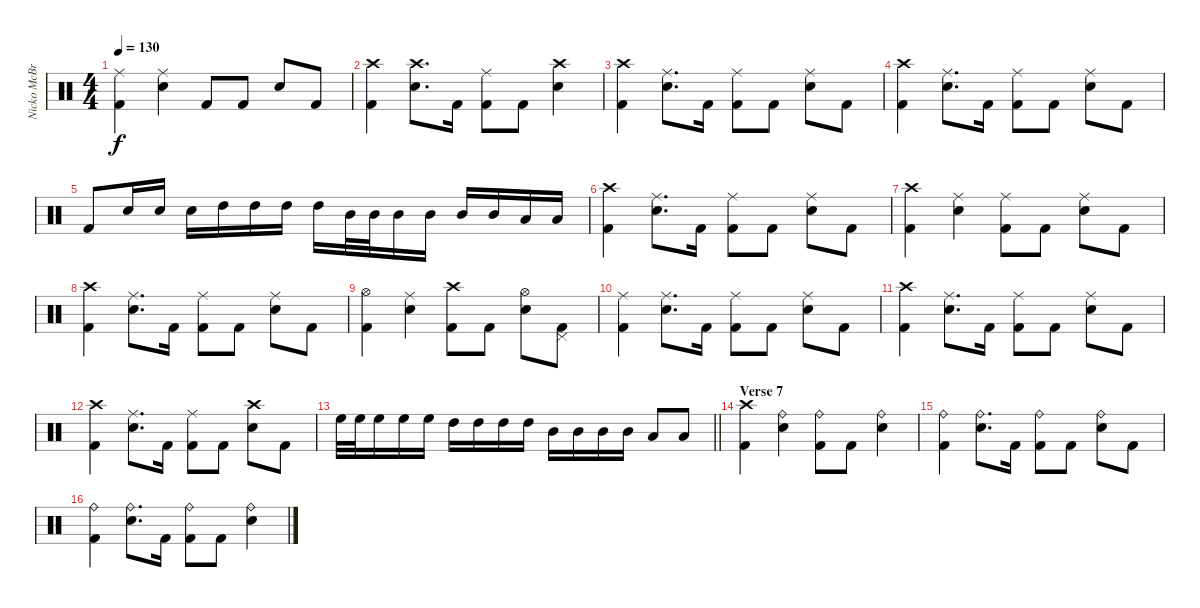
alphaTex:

\track ("Nicko McBrain" "Nicko McBr") {instrument percussion}
\staff {score}
\articulation defaults
\ts (4 4)
\tempo 130
\clef neutral
\ks c
("Ride (middle)" "Kick (hit) 2").4{dy f} ("Ride (middle)" "Electric Snare (hit)").4 "Kick (hit) 2".8 "Kick (hit) 2".8 "Electric Snare (hit)".8 "Kick (hit) 2".8 |
("Crash high (hit)" "Kick (hit) 2").4 ("Crash high (hit)" "Electric Snare (hit)").8{d} "Kick (hit) 2".16 ("Ride (middle)" "Kick (hit) 2").8 "Kick (hit) 2".8 ("Crash high (hit)" "Electric Snare (hit)").4 |
("Crash high (hit)" "Kick (hit) 2").4 ("Ride (middle)" "Electric Snare (hit)").8{d} "Kick (hit) 2".16 ("Ride (middle)" "Kick (hit) 2").8 "Kick (hit) 2".8 ("Ride (middle)" "Electric Snare (hit)").8 "Kick (hit) 2".8 |
("Crash high (hit)" "Kick (hit) 2").4 ("Ride (middle)" "Electric Snare (hit)").8{d} "Kick (hit) 2".16 ("Ride (middle)" "Kick (hit) 2").8 "Kick (hit) 2".8 ("Ride (middle)" "Electric Snare (hit)").8 "Kick (hit) 2".8 |
"Kick (hit) 2".8 "Electric Snare (hit)".16 "Electric Snare (hit)".16 "Electric Snare (hit)".16 "High Tom (hit)".16 "High Tom (hit)".16 "High Tom (hit)".16 "High Tom (hit)".16 "Mid Tom (hit)".32 "Mid Tom (hit)".32 "Mid Tom (hit)".16 "Mid Tom (hit)".16 "Mid Tom (hit)".16 "Mid Tom (hit)".16 "Low Tom (hit)".16 "Low Tom (hit)".16 |
("Crash high (hit)" "Kick (hit) 2").4 ("Ride (middle)" "Electric Snare (hit)").8{d} "Kick (hit) 2".16 ("Ride (middle)" "Kick (hit) 2").8 "Kick (hit) 2".8 ("Ride (middle)" "Electric Snare (hit)").8 "Kick (hit) 2".8 |
("Crash high (hit)" "Kick (hit) 2").4 ("Ride (middle)" "Electric Snare (hit)").4 ("Ride (middle)" "Kick (hit) 2").8 "Kick (hit) 2".8 ("Ride (middle)" "Electric Snare (hit)").8 "Kick (hit) 2".8 |
("Crash high (hit)" "Kick (hit) 2").4 ("Ride (middle)" "Electric Snare (hit)").8{d} "Kick (hit) 2".16 ("Ride (middle)" "Kick (hit) 2").8 "Kick (hit) 2".8 ("Ride (middle)" "Electric Snare (hit)").8 "Kick (hit) 2".8 |
("Hi-Hat (open)" "Kick (hit) 2").4 ("Ride (middle)" "Electric Snare (hit)").4 ("Crash high (hit)" "Kick (hit) 2").8 "Kick (hit) 2".8 ("Hi-Hat (open)" "Electric Snare (hit)").8 ("Pedal Hi-Hat (hit)" "Kick (hit) 2").8 |
("Ride (middle)" "Kick (hit) 2").4 ("Ride (middle)" "Electric Snare (hit)").8{d} "Kick (hit) 2".16 ("Ride (middle)" "Kick (hit) 2").8 "Kick (hit) 2".8 ("Ride (middle)" "Electric Snare (hit)").8 "Kick (hit) 2".8 |
("Crash high (hit)" "Kick (hit) 2").4 ("Ride (middle)" "Electric Snare (hit)").8{d} "Kick (hit) 2".16 ("Ride (middle)" "Kick (hit) 2").8 "Kick (hit) 2".8 ("Ride (middle)" "Electric Snare (hit)").8 "Kick (hit) 2".8 |
("Crash high (hit)" "Kick (hit) 2").4 ("Ride (middle)" "Electric Snare (hit)").8{d} "Kick (hit) 2".16 ("Ride (middle)" "Kick (hit) 2").8 "Kick (hit) 2".8 ("Crash high (hit)" "Electric Snare (hit)").8 "Kick (hit) 2".8 |
\barLineRight lightlight "High Floor Tom (hit)".32 "High Floor Tom (hit)".32 "High Floor Tom (hit)".16 "High Floor Tom (hit)".16 "High Floor Tom (hit)".16 "High Tom (hit)".16 "High Tom (hit)".16 "High Tom (hit)".16 "High Tom (hit)".16 "Mid Tom (hit)".16 "Mid Tom (hit)".16 "Mid Tom (hit)".16 "Mid Tom (hit)".16 "Low Tom (hit)".8 "Low Tom (hit)".8
|
\section ("" "Verse 7")
("Crash high (hit)" "Kick (hit) 2").4 ("Ride (bell)" "Electric Snare (hit)").4 ("Ride (bell)" "Kick (hit) 2").8 "Kick (hit) 2".8 ("Ride (bell)" "Electric Snare (hit)").4 |
("Ride (bell)" "Kick (hit) 2").4 ("Ride (bell)" "Electric Snare (hit)").8{d} "Kick (hit) 2".16 ("Ride (bell)" "Kick (hit) 2").8 "Kick (hit) 2".8 ("Ride (bell)" "Electric Snare (hit)").8 "Kick (hit) 2".8 |
("Ride (bell)" "Kick (hit) 2").4 ("Ride (bell)" "Electric Snare (hit)").8{d} "Kick (hit) 2".16 ("Ride (bell)" "Kick (hit) 2").8 "Kick (hit) 2".8 ("Ride (bell)" "Electric Snare (hit)").4
